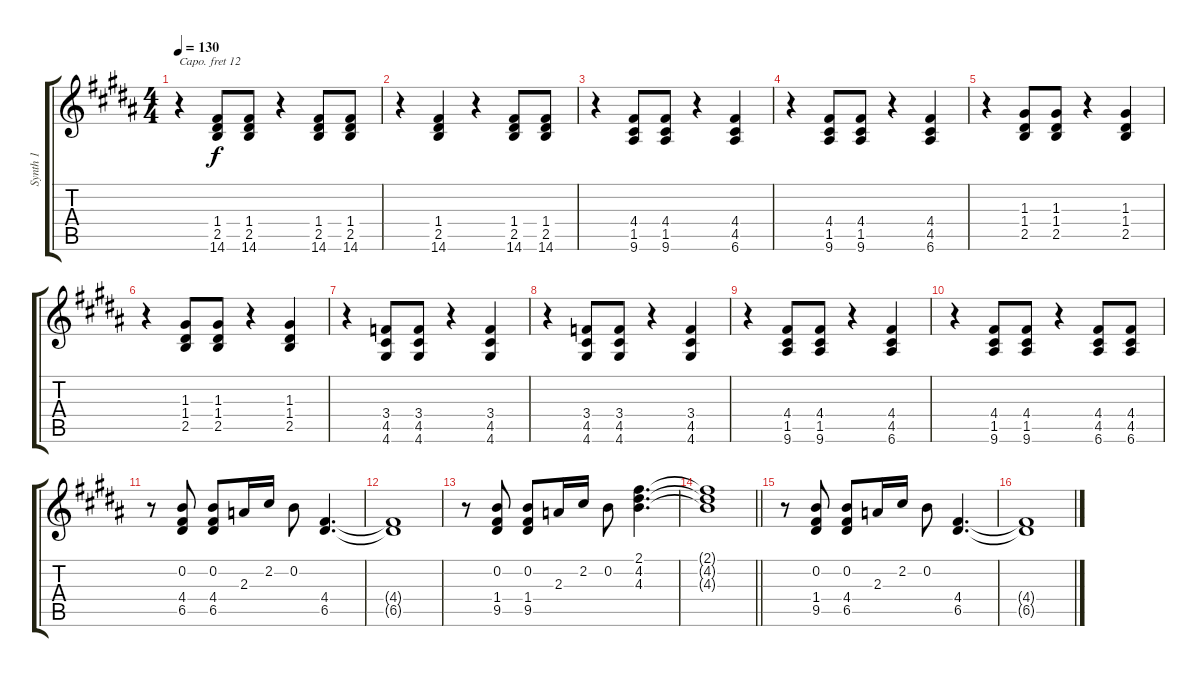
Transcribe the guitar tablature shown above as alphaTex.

\track ("Synth 1" "Synth 1") {instrument rockorgan}
\staff {score tabs}
\capo 12
\tuning (E4 B3 G3 D3 A2 E2) {hide}
\ts (4 4)
\tempo 130
\clef g2
\ks b
r.4{dy f} (1.4 2.5 14.6).8 (1.4 2.5 14.6).8 r.4 (1.4 2.5 14.6).8 (1.4 2.5 14.6).8 |
r.4 (1.4 2.5 14.6).4 r.4 (1.4 2.5 14.6).8 (1.4 2.5 14.6).8 |
r.4 (4.4 1.5 9.6).8 (4.4 1.5 9.6).8 r.4 (4.4 4.5 6.6).4 |
r.4 (4.4 1.5 9.6).8 (4.4 1.5 9.6).8 r.4 (4.4 4.5 6.6).4 |
r.4 (1.3 1.4 2.5).8 (1.3 1.4 2.5).8 r.4 (1.3 1.4 2.5).4 |
r.4 (1.3 1.4 2.5).8 (1.3 1.4 2.5).8 r.4 (1.3 1.4 2.5).4 |
r.4 (3.4 4.5 4.6).8 (3.4 4.5 4.6).8 r.4 (3.4 4.5 4.6).4 |
r.4 (3.4 4.5 4.6).8 (3.4 4.5 4.6).8 r.4 (3.4 4.5 4.6).4 |
r.4 (4.4 1.5 9.6).8 (4.4 1.5 9.6).8 r.4 (4.4 4.5 6.6).4 |
r.4 (4.4 1.5 9.6).8 (4.4 1.5 9.6).8 r.4 (4.4 4.5 6.6).8 (4.4 4.5 6.6).8 |
r.8 (0.2 4.4 6.5).8 (0.2 4.4 6.5).8 2.3.16 2.2.16 0.2.8 (4.4 6.5).4{d} |
(4.4{t} 6.5{t}).1 |
r.8 (0.2 1.4 9.5).8 (0.2 1.4 9.5).8 2.3.16 2.2.16 0.2.8 (2.1 4.2 4.3).4{d} |
\barLineRight lightlight
(2.1{t} 4.2{t} 4.3{t}).1 |
r.8 (0.2 1.4 9.5).8 (0.2 4.4 6.5).8 2.3.16 2.2.16 0.2.8 (4.4 6.5).4{d} |
(4.4{t} 6.5{t}).1
